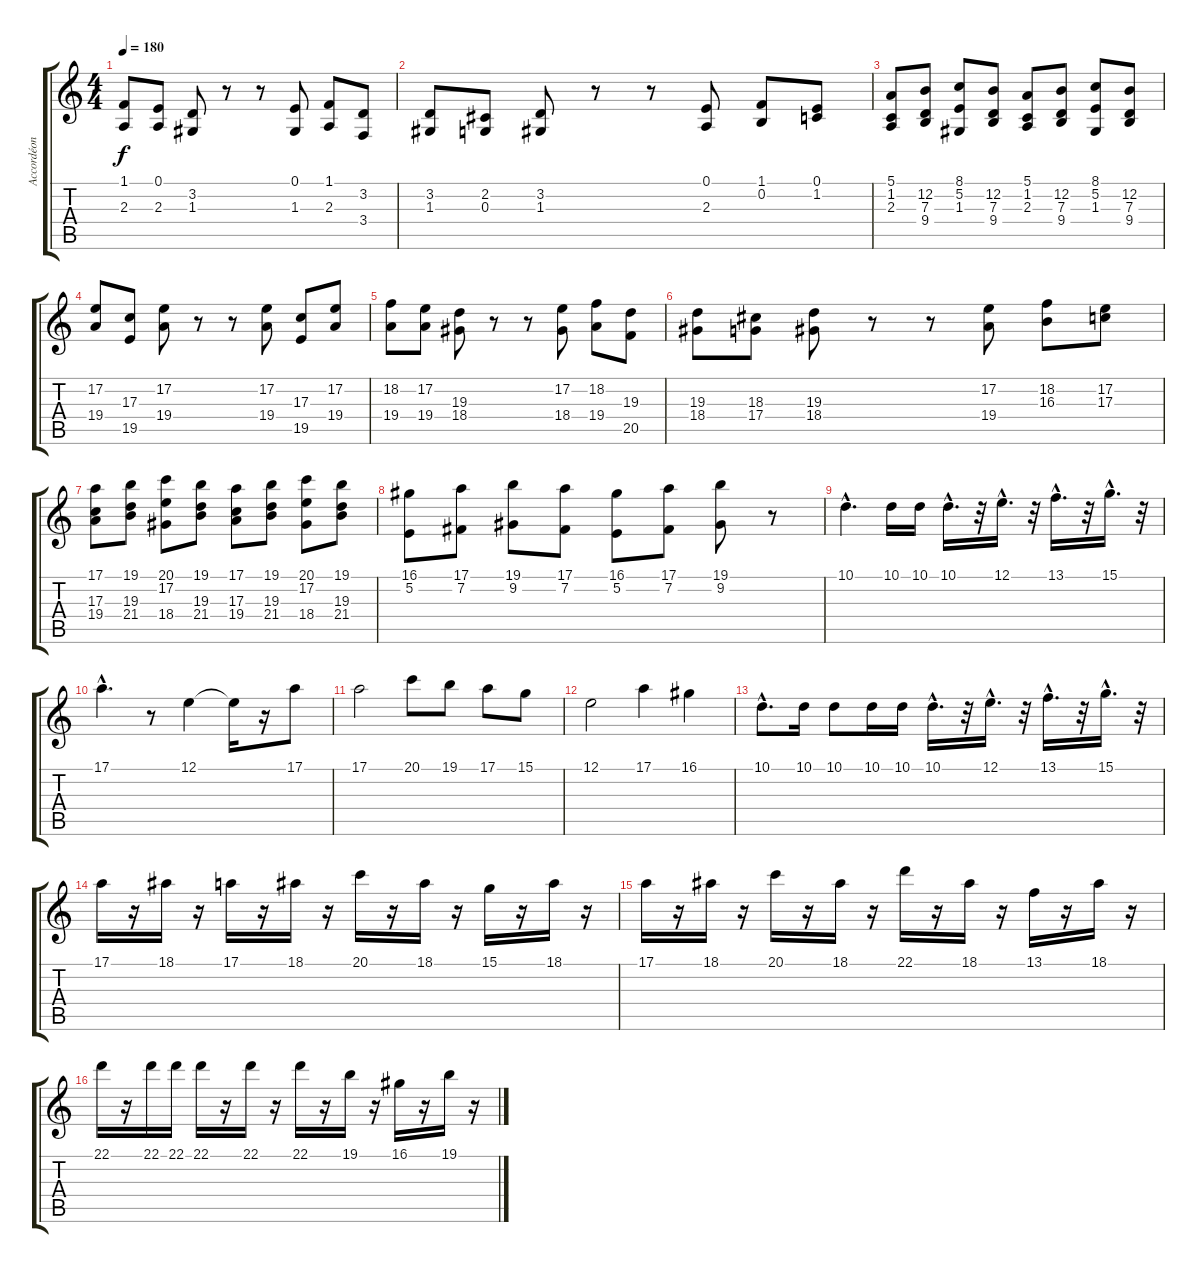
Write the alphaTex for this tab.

\track ("Accordéon" "Accordéon") {instrument accordion}
\staff {score tabs}
\tuning (E4 B3 G3 D3 A2 E2) {hide}
\ts (4 4)
\tempo 180
\clef g2
\ks c
(1.1 2.3).8{dy f} (0.1 2.3).8 (3.2 1.3).8 r.8 r.8 (0.1 1.3).8 (1.1 2.3).8 (3.2 3.4).8 |
(3.2 1.3).8 (2.2 0.3).8 (3.2 1.3).8 r.8 r.8 (0.1 2.3).8 (1.1 0.2).8 (0.1 1.2).8 |
(5.1 1.2 2.3).8 (12.2 7.3 9.4).8 (8.1 5.2 1.3).8 (12.2 7.3 9.4).8 (5.1 1.2 2.3).8 (12.2 7.3 9.4).8 (8.1 5.2 1.3).8 (12.2 7.3 9.4).8 |
(17.2 19.4).8 (17.3 19.5).8 (17.2 19.4).8 r.8 r.8 (17.2 19.4).8 (17.3 19.5).8 (17.2 19.4).8 |
(18.2 19.4).8 (17.2 19.4).8 (19.3 18.4).8 r.8 r.8 (17.2 18.4).8 (18.2 19.4).8 (19.3 20.5).8 |
(19.3 18.4).8 (18.3 17.4).8 (19.3 18.4).8 r.8 r.8 (17.2 19.4).8 (18.2 16.3).8 (17.2 17.3).8 |
(17.1 17.3 19.4).8 (19.1 19.3 21.4).8 (20.1 17.2 18.4).8 (19.1 19.3 21.4).8 (17.1 17.3 19.4).8 (19.1 19.3 21.4).8 (20.1 17.2 18.4).8 (19.1 19.3 21.4).8 |
(16.1 5.2).8 (17.1 7.2).8 (19.1 9.2).8 (17.1 7.2).8 (16.1 5.2).8 (17.1 7.2).8 (19.1 9.2).8 r.8 |
10.1{hac}.4{d} 10.1.16 10.1.16 10.1{hac}.16{d} r.32 12.1{hac}.16{d} r.32 13.1{hac}.16{d} r.32 15.1{hac}.16{d} r.32 |
17.1{hac}.4{d} r.8 12.1.4 12.1{t}.16 r.16 17.1.8 |
17.1.2 20.1.8 19.1.8 17.1.8 15.1.8 |
12.1.2 17.1.4 16.1.4 |
10.1{hac}.8{d} 10.1.16 10.1.8 10.1.16 10.1.16 10.1{hac}.16{d} r.32 12.1{hac}.16{d} r.32 13.1{hac}.16{d} r.32 15.1{hac}.16{d} r.32 |
17.1.16 r.16 18.1.16 r.16 17.1.16 r.16 18.1.16 r.16 20.1.16 r.16 18.1.16 r.16 15.1.16 r.16 18.1.16 r.16 |
17.1.16 r.16 18.1.16 r.16 20.1.16 r.16 18.1.16 r.16 22.1.16 r.16 18.1.16 r.16 13.1.16 r.16 18.1.16 r.16 |
22.1.16 r.16 22.1.16 22.1.16 22.1.16 r.16 22.1.16 r.16 22.1.16 r.16 19.1.16 r.16 16.1.16 r.16 19.1.16 r.16
